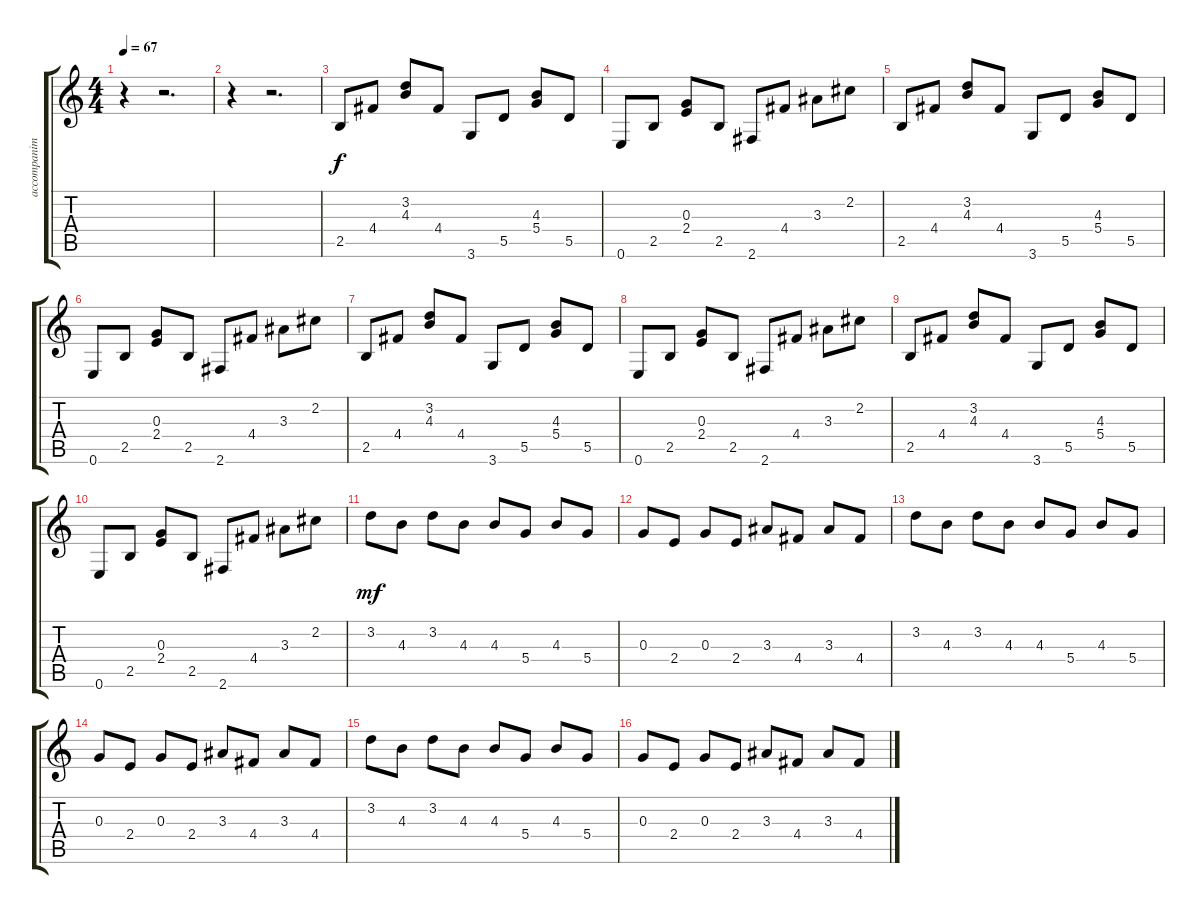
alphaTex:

\track ("accompaniment (vocalist)" "accompanim") {instrument electricguitarclean}
\staff {score tabs}
\tuning (E4 B3 G3 D3 A2 E2) {hide}
\ts (4 4)
\tempo 67
\clef g2
\ks c
r.4{dy f instrument electricguitarclean} r.2{d} |
r.4 r.2{d} |
2.5.8 4.4.8 (3.2 4.3).8 4.4.8 3.6.8 5.5.8 (4.3 5.4).8 5.5.8 |
0.6.8 2.5.8 (0.3 2.4).8 2.5.8 2.6.8 4.4.8 3.3.8 2.2.8 |
2.5.8 4.4.8 (3.2 4.3).8 4.4.8 3.6.8 5.5.8 (4.3 5.4).8 5.5.8 |
0.6.8 2.5.8 (0.3 2.4).8 2.5.8 2.6.8 4.4.8 3.3.8 2.2.8 |
2.5.8 4.4.8 (3.2 4.3).8 4.4.8 3.6.8 5.5.8 (4.3 5.4).8 5.5.8 |
0.6.8 2.5.8 (0.3 2.4).8 2.5.8 2.6.8 4.4.8 3.3.8 2.2.8 |
2.5.8 4.4.8 (3.2 4.3).8 4.4.8 3.6.8 5.5.8 (4.3 5.4).8 5.5.8 |
0.6.8 2.5.8 (0.3 2.4).8 2.5.8 2.6.8 4.4.8 3.3.8 2.2.8 |
3.2.8{dy mf} 4.3.8 3.2.8 4.3.8 4.3.8 5.4.8 4.3.8 5.4.8 |
0.3.8 2.4.8 0.3.8 2.4.8 3.3.8 4.4.8 3.3.8 4.4.8 |
3.2.8 4.3.8 3.2.8 4.3.8 4.3.8 5.4.8 4.3.8 5.4.8 |
0.3.8 2.4.8 0.3.8 2.4.8 3.3.8 4.4.8 3.3.8 4.4.8 |
3.2.8 4.3.8 3.2.8 4.3.8 4.3.8 5.4.8 4.3.8 5.4.8 |
0.3.8 2.4.8 0.3.8 2.4.8 3.3.8 4.4.8 3.3.8 4.4.8
